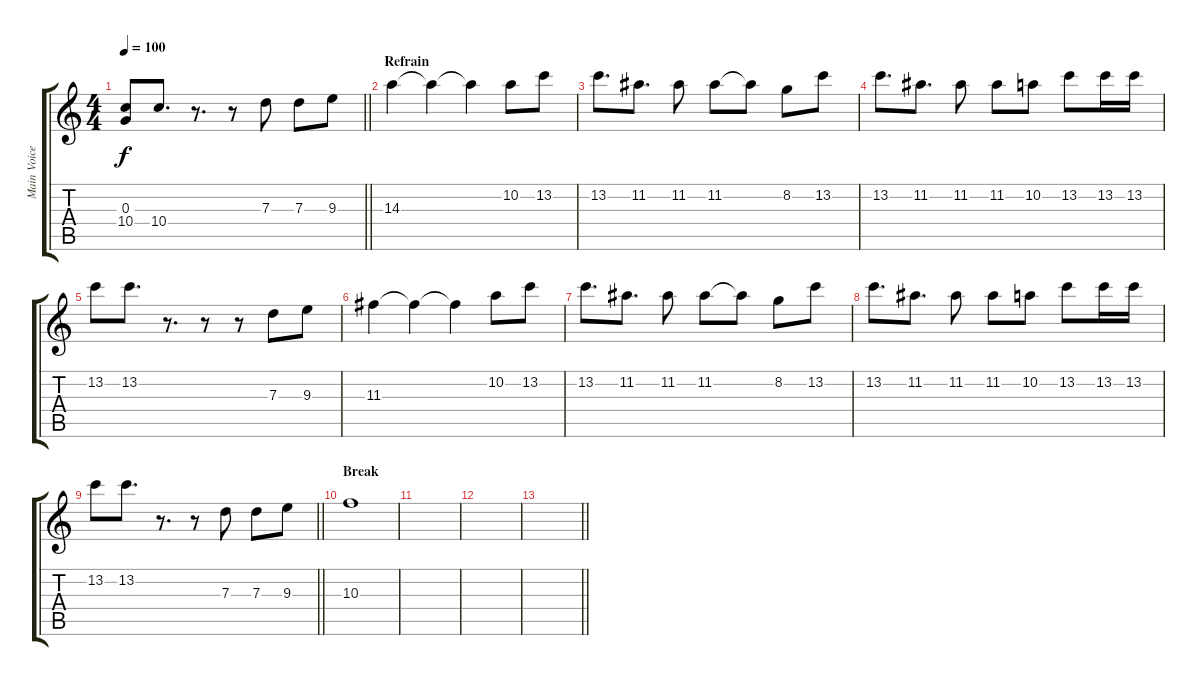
\track ("Main Voice" "Main Voice") {instrument acousticguitarsteel}
\staff {score tabs}
\tuning (E4 B3 G3 D3 A2 E2) {hide}
\ts (4 4)
\tempo 100
\clef g2
\barLineRight lightlight
\ks c
(0.3 10.4).8{dy f} 10.4.8{d} r.8{d} r.8 7.3.8 7.3.8 9.3.8 |
\section ("" "Refrain")
14.3.4 14.3{t}.4 14.3{t}.4 10.2.8 13.2.8 |
13.2.8{d} 11.2.8{d} 11.2.8 11.2.8 11.2{t}.8 8.2.8 13.2.8 |
13.2.8{d} 11.2.8{d} 11.2.8 11.2.8 10.2.8 13.2.8 13.2.16 13.2.16 |
13.2.8 13.2.8{d} r.8{d} r.8 r.8 7.3.8 9.3.8 |
11.3.4 11.3{t}.4 11.3{t}.4 10.2.8 13.2.8 |
13.2.8{d} 11.2.8{d} 11.2.8 11.2.8 11.2{t}.8 8.2.8 13.2.8 |
13.2.8{d} 11.2.8{d} 11.2.8 11.2.8 10.2.8 13.2.8 13.2.16 13.2.16 |
\barLineRight lightlight
13.2.8 13.2.8{d} r.8{d} r.8 7.3.8 7.3.8 9.3.8 |
\section ("" "Break")
10.3.1 |
|
|
\barLineRight lightlight
